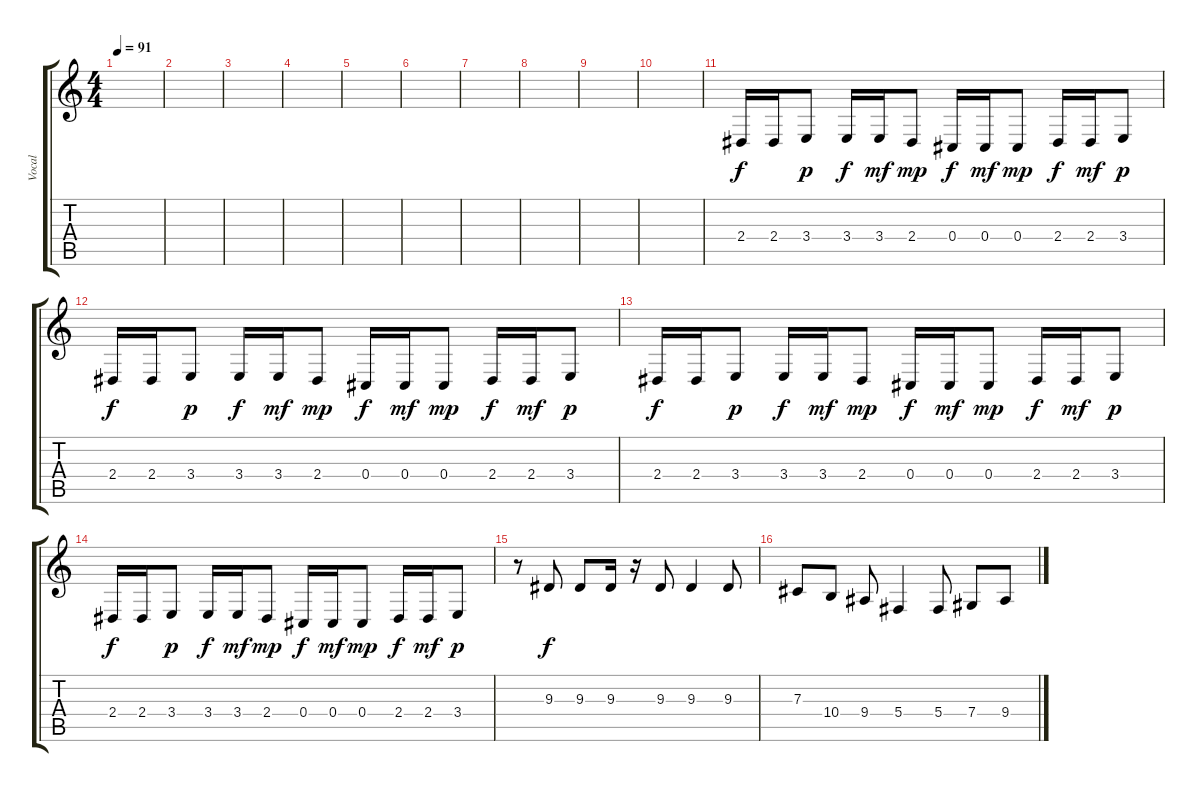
\track ("Vocal" "Vocal") {instrument violin}
\staff {score tabs}
\tuning (Eb4 Bb3 Gb3 Db3 Ab2 Eb2) {hide}
\ts (4 4)
\tempo 91
\clef g2
\ks c
|
|
|
|
|
|
|
|
|
|
2.4.16{volume 13} 2.4.16 3.4.8{dy p} 3.4.16{dy f} 3.4.16{dy mf} 2.4.8{dy mp} 0.4.16{dy f} 0.4.16{dy mf} 0.4.8{dy mp} 2.4.16{dy f} 2.4.16{dy mf} 3.4.8{dy p} |
2.4.16{dy f} 2.4.16 3.4.8{dy p} 3.4.16{dy f} 3.4.16{dy mf} 2.4.8{dy mp} 0.4.16{dy f} 0.4.16{dy mf} 0.4.8{dy mp} 2.4.16{dy f} 2.4.16{dy mf} 3.4.8{dy p} |
2.4.16{dy f} 2.4.16 3.4.8{dy p} 3.4.16{dy f} 3.4.16{dy mf} 2.4.8{dy mp} 0.4.16{dy f} 0.4.16{dy mf} 0.4.8{dy mp} 2.4.16{dy f} 2.4.16{dy mf} 3.4.8{dy p} |
2.4.16{dy f} 2.4.16 3.4.8{dy p} 3.4.16{dy f} 3.4.16{dy mf} 2.4.8{dy mp} 0.4.16{dy f} 0.4.16{dy mf} 0.4.8{dy mp} 2.4.16{dy f} 2.4.16{dy mf} 3.4.8{dy p} |
r.8 9.3.8{dy f} 9.3.8 9.3.16 r.16 9.3.8 9.3.4 9.3.8 |
7.3.8 10.4.8 9.4.8 5.4.4 5.4.8 7.4.8 9.4.8
